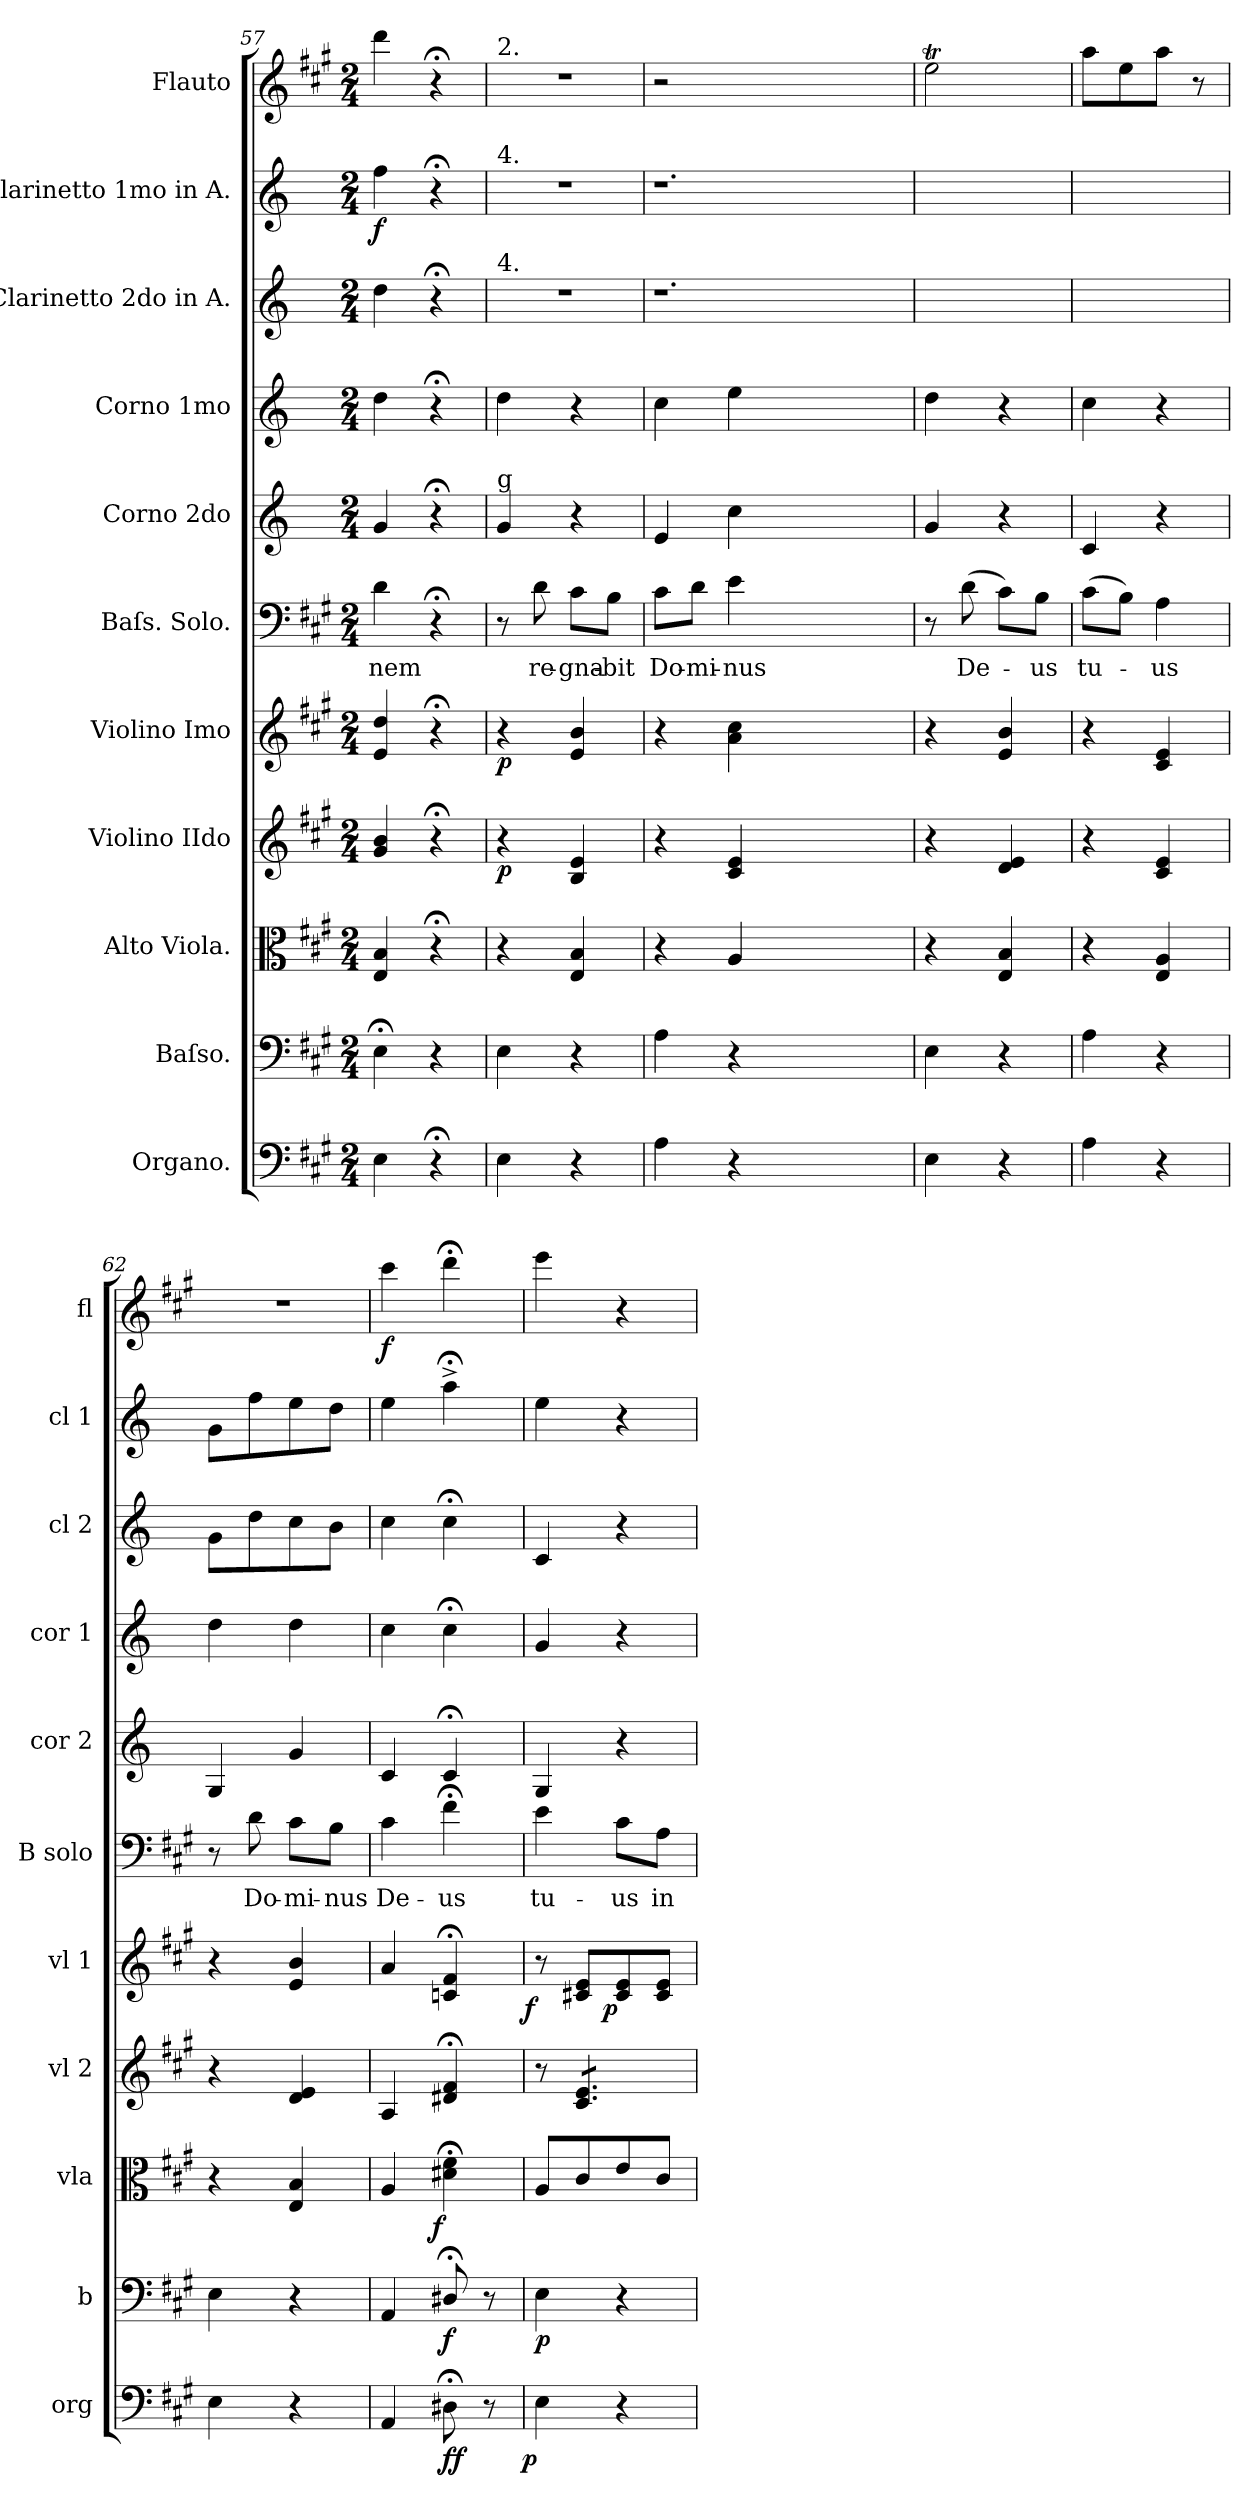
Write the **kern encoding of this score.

**kern	**dynam	**kern	**dynam	**kern	**dynam	**kern	**dynam	**kern	**dynam	**kern	**text	**kern	**kern	**kern	**kern	**dynam	**kern	**dynam
*part11	*part11	*part10	*part10	*part9	*part9	*part8	*part8	*part7	*part7	*part6	*part6	*part5	*part4	*part3	*part2	*part2	*part1	*part1
*staff11	*staff11	*staff10	*staff10	*staff9	*staff9	*staff8	*staff8	*staff7	*staff7	*staff6	*staff6	*staff5	*staff4	*staff3	*staff2	*staff2	*staff1	*staff1
*I"Organo.	*	*I"Baſso.	*	*I"Alto Viola.	*	*I"Violino IIdo	*	*I"Violino Imo	*	*I"Baſs. Solo.	*	*I"Corno 2do	*I"Corno 1mo	*I"Clarinetto 2do in A.	*I"Clarinetto 1mo in A.	*	*I"Flauto	*
*I'org	*	*I'b	*	*I'vla	*	*I'vl 2	*	*I'vl 1	*	*I'B solo	*	*I'cor 2	*I'cor 1	*I'cl 2	*I'cl 1	*	*I'fl	*
*clefF4	*	*clefF4	*	*clefC3	*	*clefG2	*	*clefG2	*	*clefF4	*	*clefG2	*clefG2	*clefG2	*clefG2	*	*clefG2	*
*	*	*	*	*	*	*	*	*	*	*	*	*ITrd2c3	*ITrd2c3	*ITrd2c3	*ITrd2c3	*	*	*
*k[f#c#g#]	*	*k[f#c#g#]	*	*k[f#c#g#]	*	*k[f#c#g#]	*	*k[f#c#g#]	*	*k[f#c#g#]	*	*k[f#c#g#]	*k[f#c#g#]	*k[f#c#g#]	*k[f#c#g#]	*	*k[f#c#g#]	*
*A:	*	*A:	*	*A:	*	*A:	*	*A:	*	*A:	*	*A:	*A:	*A:	*A:	*	*A:	*
*M2/4	*	*M2/4	*	*M2/4	*	*M2/4	*	*M2/4	*	*M2/4	*	*M2/4	*M2/4	*M2/4	*M2/4	*	*M2/4	*
=57	=57	=57	=57	=57	=57	=57	=57	=57	=57	=57	=57	=57	=57	=57	=57	=57	=57	=57
4E\	.	4E;<\	.	4E/ 4B/	.	4g#/ 4b/	.	4e/ 4dd/	.	4d\	-nem	4e/	4b\	4b\	4dd\	f	4ddd\	.
4r;<	.	4r	.	4r;<	.	4r;<	.	4r;<	.	4r;<	.	4r;<	4r;<	4r;<	4r;<	.	4r;<	.
=58	=58	=58	=58	=58	=58	=58	=58	=58	=58	=58	=58	=58	=58	=58	=58	=58	=58	=58
!	!	!	!	!	!	!	!	!	!	!	!	!	!	!	!	!	!LO:TX:a:t=2.	!
!	!	!	!	!	!	!	!	!	!	!	!	!	!	!	!LO:TX:a:t=4.	!	!	!
!	!	!	!	!	!	!	!	!	!	!	!	!	!	!LO:TX:a:t=4.	!	!	!	!
!	!	!	!	!	!	!	!	!	!	!	!	!LO:TX:a:t=g	!	!	!	!	!	!
!	!	!	!	!	!	!	!LO:DY:b	!	!LO:DY:b	!	!	!	!	!	!	!	!	!
4E\	.	4E\	.	4r	.	4r	p	4r	p	8r	.	4e/	4b\	2r	2r	.	2r	.
.	.	.	.	.	.	.	.	.	.	8d\	re-	.	.	.	.	.	.	.
4r	.	4r	.	4E/ 4B/	.	4B/ 4e/	.	4e/ 4b/	.	8c#\L	-gna-	4r	4r	.	.	.	.	.
.	.	.	.	.	.	.	.	.	.	8B\J	-bit	.	.	.	.	.	.	.
=59	=59	=59	=59	=59	=59	=59	=59	=59	=59	=59	=59	=59	=59	=59	=59	=59	=59	=59
4A\	.	4A\	.	4r	.	4r	.	4r	.	8c#\L	Do-	4c#/	4a\	1.r	1.r	.	2r	.
.	.	.	.	.	.	.	.	.	.	8d\J	-mi-	.	.	.	.	.	.	.
4r	.	4r	.	4A/	.	4c#/ 4e/	.	4a\ 4cc#\	.	4e\	-nus	4a\	4cc#\	.	.	.	.	.
1ryy	.	1ryy	.	1ryy	.	1ryy	.	1ryy	.	1ryy	.	1ryy	1ryy	.	.	.	1ryy	.
=60	=60	=60	=60	=60	=60	=60	=60	=60	=60	=60	=60	=60	=60	=60	=60	=60	=60	=60
4E\	.	4E\	.	4r	.	4r	.	4r	.	8r	.	4e/	4b\	2ryy	2ryy	.	2eeT\	.
.	.	.	.	.	.	.	.	.	.	(>8d\	De-	.	.	.	.	.	.	.
4r	.	4r	.	4E/ 4B/	.	4d/ 4e/	.	4e/ 4b/	.	8c#\L)	.	4r	4r	.	.	.	.	.
.	.	.	.	.	.	.	.	.	.	8B\J	-us	.	.	.	.	.	.	.
=61	=61	=61	=61	=61	=61	=61	=61	=61	=61	=61	=61	=61	=61	=61	=61	=61	=61	=61
4A\	.	4A\	.	4r	.	4r	.	4r	.	(>8c#\L	tu-	4A/	4a\	2ryy	2ryy	.	8aa\L	.
.	.	.	.	.	.	.	.	.	.	8B\J)	.	.	.	.	.	.	8ee\	.
4r	.	4r	.	4E/ 4A/	.	4c#/ 4e/	.	4c#/ 4e/	.	4A\	-us	4r	4r	.	.	.	8aa\J	.
.	.	.	.	.	.	.	.	.	.	.	.	.	.	.	.	.	8r	.
=62	=62	=62	=62	=62	=62	=62	=62	=62	=62	=62	=62	=62	=62	=62	=62	=62	=62	=62
4E\	.	4E\	.	4r	.	4r	.	4r	.	8r	.	4E/	4b\	8e\L	8e\L	.	2r	.
.	.	.	.	.	.	.	.	.	.	8d\	Do-	.	.	8b\	8dd\	.	.	.
4r	.	4r	.	4E/ 4B/	.	4d/ 4e/	.	4e/ 4b/	.	8c#\L	-mi-	4e/	4b\	8a\	8cc#\	.	.	.
.	.	.	.	.	.	.	.	.	.	8B\J	-nus	.	.	8g#\J	8b\J	.	.	.
=63	=63	=63	=63	=63	=63	=63	=63	=63	=63	=63	=63	=63	=63	=63	=63	=63	=63	=63
4AA/	.	4AA/	.	4A/	.	4A/	.	4a/	.	4c#\	De-	4A/	4a\	4a\	4cc#\	.	4ccc#\	f
!	!LO:DY:b	!	!LO:DY:b	!	!LO:DY:b:rj	!	!	!	!	!	!	!	!	!	!	!	!	!
8D#X;<\	ff	8D#X;</	f	4d#X;<\ 4f#;<\	f	4d#X;</ 4f#;</	.	4cn;</ 4f#;</	.	4f#;<\	-us	4A;</	4a;<\	4a;<\	4ff#;<^<\	.	4ddd;<\	.
8r	.	8r	.	.	.	.	.	.	.	.	.	.	.	.	.	.	.	.
=64	=64	=64	=64	=64	=64	=64	=64	=64	=64	=64	=64	=64	=64	=64	=64	=64	=64	=64
!	!LO:DY:b:rj	!	!LO:DY:b	!	!	!	!	!	!LO:DY:b:rj	!	!	!	!	!	!	!	!	!
4E\	p	4E\	p	8A/L	.	8r	.	8r	f	4e\	tu-	4E/	4e/	4A/	4cc#\	.	4eee\	.
*	*	*	*	*	*	*tremolo	*	*	*	*	*	*	*	*	*	*	*	*
.	.	.	.	8c#/	.	8c#/ 8e/L	.	8c#X/ 8e/L	.	.	.	.	.	.	.	.	.	.
!	!	!	!	!	!	!	!	!	!LO:DY:b:rj	!	!	!	!	!	!	!	!	!
4r	.	4r	.	8e/	.	8c#/ 8e/	.	8c#/ 8e/	p	8c#\L	-us	4r	4r	4r	4r	.	4r	.
.	.	.	.	8c#/J	.	8c#/ 8e/J	.	8c#/ 8e/J	.	8A\J	in	.	.	.	.	.	.	.
*	*	*	*	*	*	*Xtremolo	*	*	*	*	*	*	*	*	*	*	*	*
=	=	=	=	=	=	=	=	=	=	=	=	=	=	=	=	=	=	=
*-	*-	*-	*-	*-	*-	*-	*-	*-	*-	*-	*-	*-	*-	*-	*-	*-	*-	*-
